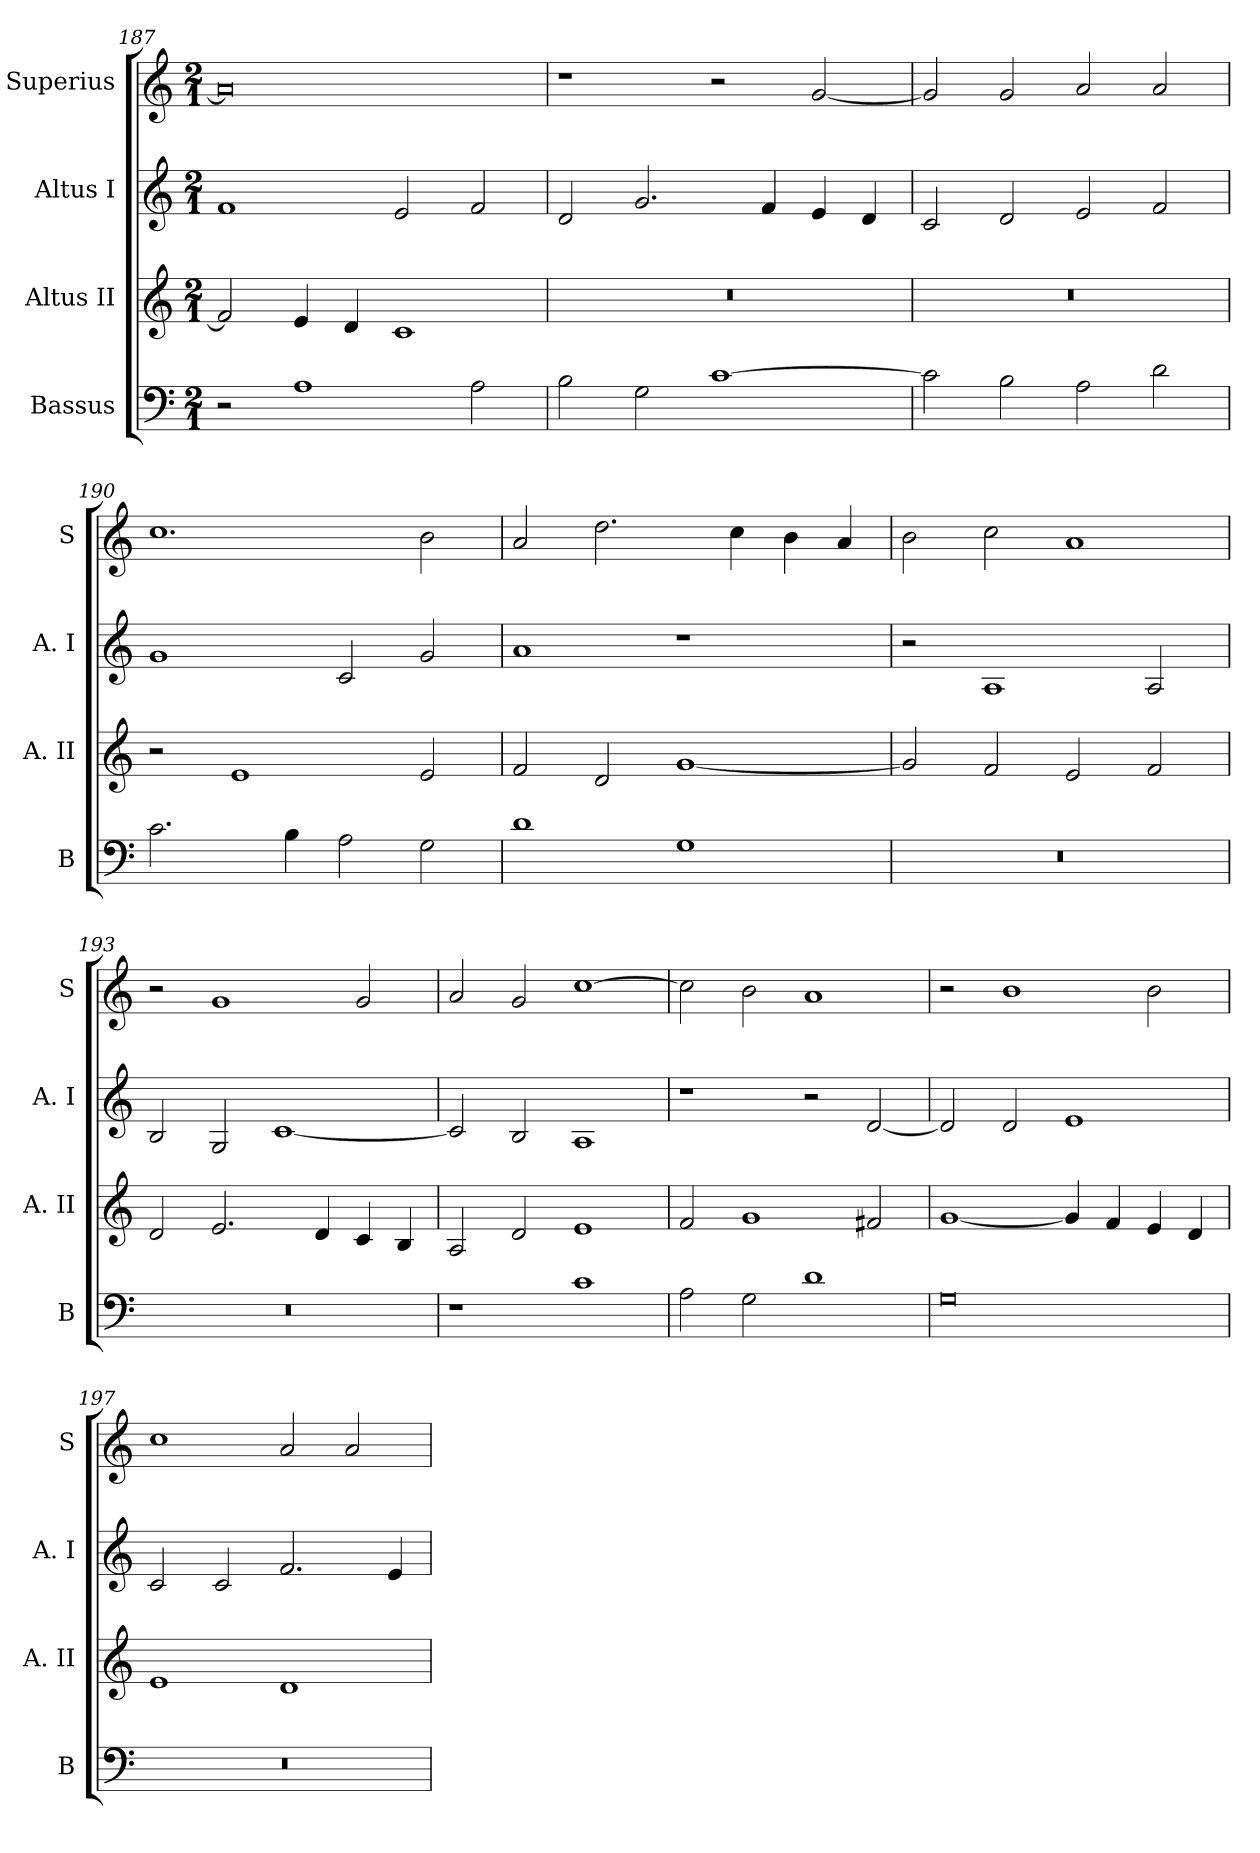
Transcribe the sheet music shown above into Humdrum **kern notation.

**kern	**kern	**kern	**kern
*part4	*part3	*part2	*part1
*staff4	*staff3	*staff2	*staff1
*I"Bassus	*I"Altus II	*I"Altus I	*I"Superius
*I'B	*I'A. II	*I'A. I	*I'S
*clefF4	*clefG2	*clefG2	*clefG2
*k[]	*k[]	*k[]	*k[]
*C:	*C:	*C:	*C:
*M2/1	*M2/1	*M2/1	*M2/1
=187	=187	=187	=187
2r	2f]	1f	0a]
1A	4e	.	.
.	4d	.	.
.	1c	2e	.
2A	.	2f	.
=188	=188	=188	=188
2B	0r	2d	1r
2G	.	2.g	.
[1c	.	.	2r
.	.	4f	.
.	.	4e	[2g
.	.	4d	.
=189	=189	=189	=189
2c]	0r	2c	2g]
2B	.	2d	2g
2A	.	2e	2a
2d	.	2f	2a
=190	=190	=190	=190
2.c	2r	1g	1.cc
.	1e	.	.
4B	.	.	.
2A	.	2c	.
2G	2e	2g	2b
=191	=191	=191	=191
1d	2f	1a	2a
.	2d	.	2.dd
1G	[1g	1r	.
.	.	.	4cc
.	.	.	4b
.	.	.	4a
=192	=192	=192	=192
0r	2g]	2r	2b
.	2f	1A	2cc
.	2e	.	1a
.	2f	2A	.
=193	=193	=193	=193
0r	2d	2B	2r
.	2.e	2G	1g
.	.	[1c	.
.	4d	.	.
.	4c	.	2g
.	4B	.	.
=194	=194	=194	=194
1r	2A	2c]	2a
.	2d	2B	2g
1c	1e	1A	[1cc
=195	=195	=195	=195
2A	2f	1r	2cc]
2G	1g	.	2b
1d	.	2r	1a
.	2f#X	[2d	.
=196	=196	=196	=196
0G	[1g	2d]	2r
.	.	2d	1b
.	4g]	1e	.
.	4f	.	.
.	4e	.	2b
.	4d	.	.
=197	=197	=197	=197
0r	1e	2c	1cc
.	.	2c	.
.	1d	2.f	2a
.	.	.	2a
.	.	4e	.
=	=	=	=
*-	*-	*-	*-
